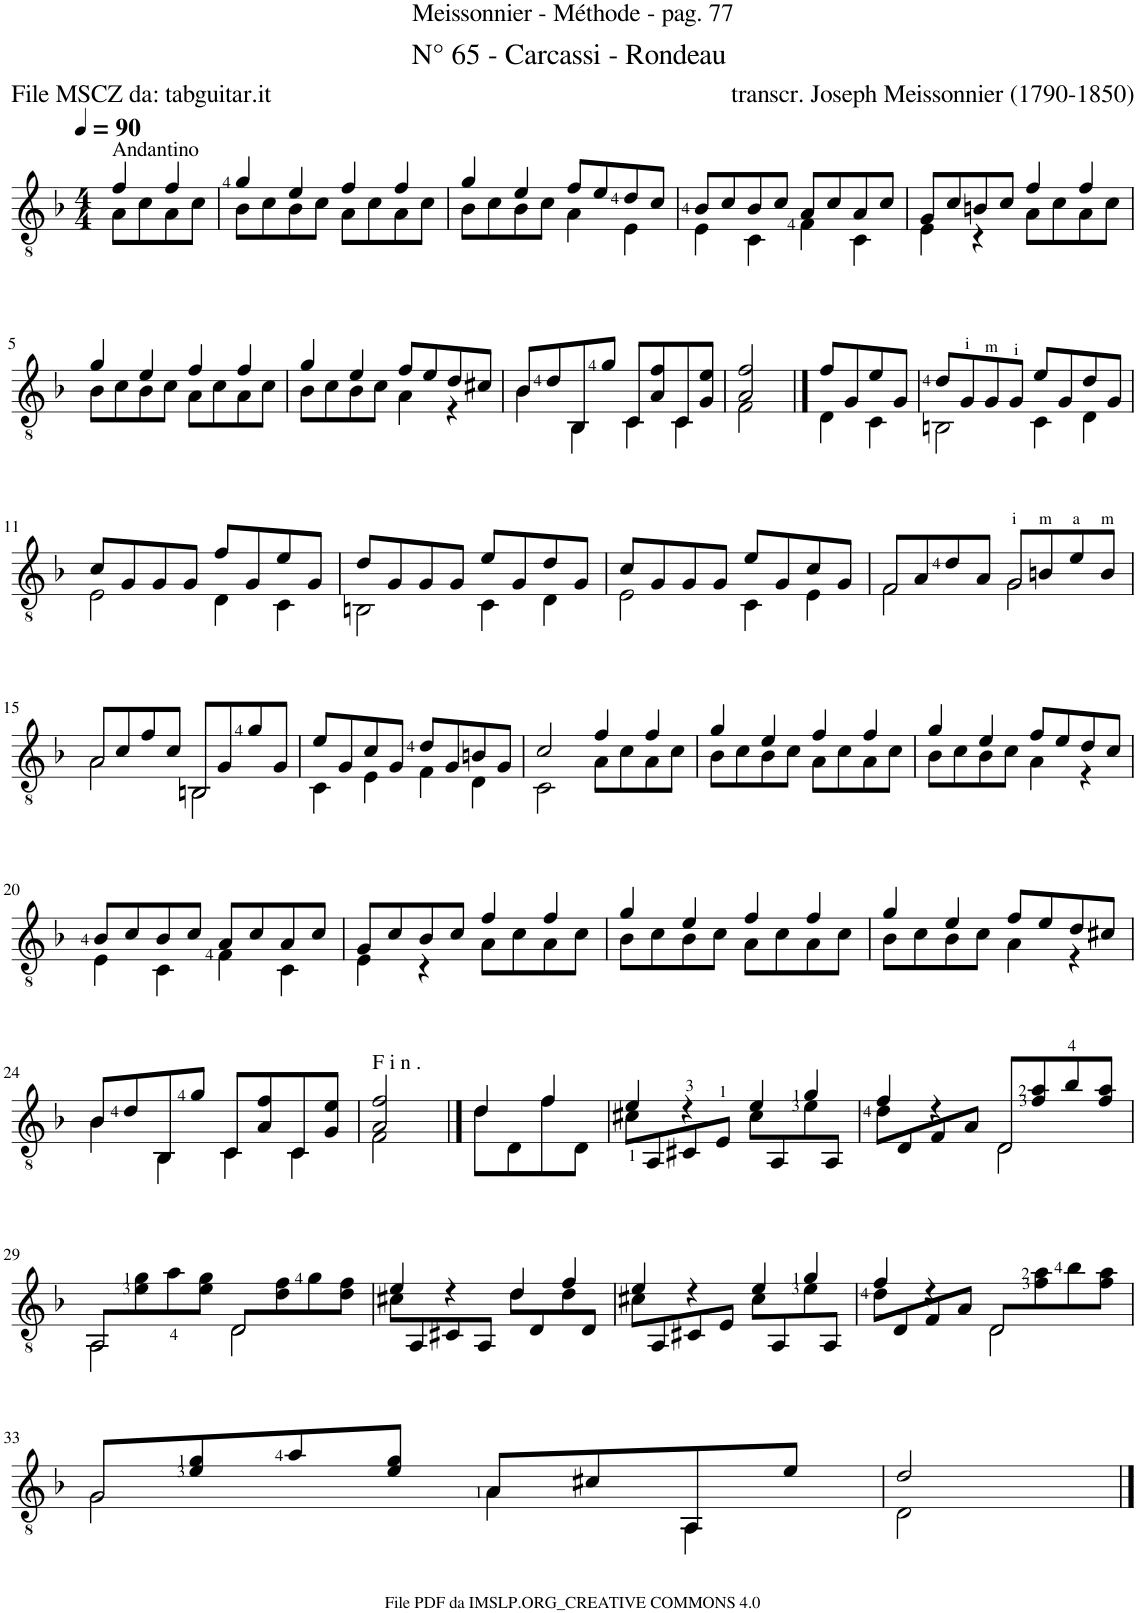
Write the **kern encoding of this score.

**kern
*part1
*staff1
*I"Guitar
*I'Guit.
*clefGv2
*k[b-]
*M4/4
*MM90
=
*^
!LO:TX:a:t=Andantino	!
4f/	8A\L
.	8c\
4f/	8A\
.	8c\J
=1	=1
4g/	8B-\L
.	8c\
4e/	8B-\
.	8c\J
4f/	8A\L
.	8c\
4f/	8A\
.	8c\J
=2	=2
4g/	8B-\L
.	8c\
4e/	8B-\
.	8c\J
8f/L	4A\
8e/	.
8d/	4E\
8c/J	.
=3	=3
8B-/L	4E\
8c/	.
8B-/	4C\
8c/J	.
8A/L	4F\
8c/	.
8A/	4C\
8c/J	.
=4	=4
8G/L	4E\
8c/	.
8Bn/	4r
8c/J	.
4f/	8A\L
.	8c\
4f/	8A\
.	8c\J
!!LO:LB:g=z	!!
=5	=5
4g/	8B-\L
.	8c\
4e/	8B-\
.	8c\J
4f/	8A\L
.	8c\
4f/	8A\
.	8c\J
=6	=6
4g/	8B-\L
.	8c\
4e/	8B-\
.	8c\J
8f/L	4A\
8e/	.
8d/	4r
8c#X/J	.
=7	=7
8B-/L	4B-\
8d/	.
8BB-/	4BB-\
8g/J	.
8C/L	4C\
8A/ 8f/	.
8C/	4C\
8G/ 8e/J	.
=8	=8
2A/ 2f/	2F\
==9	==9
8f/L	4D\
8G/	.
8e/	4C\
8G/J	.
=10	=10
8d/L	2BBn\
8G/	.
8G/	.
8G/J	.
8e/L	4C\
8G/	.
8d/	4D\
8G/J	.
!!LO:LB:g=z	!!
=11	=11
8c/L	2E\
8G/	.
8G/	.
8G/J	.
8f/L	4D\
8G/	.
8e/	4C\
8G/J	.
=12	=12
8d/L	2BBn\
8G/	.
8G/	.
8G/J	.
8e/L	4C\
8G/	.
8d/	4D\
8G/J	.
=13	=13
8c/L	2E\
8G/	.
8G/	.
8G/J	.
8e/L	4C\
8G/	.
8c/	4E\
8G/J	.
=14	=14
!LO:N:head=open	!
8F/L	2F\
8A/	.
8d/	.
8A/J	.
!LO:N:head=open	!
8G/L	2G\
8Bn/	.
8e/	.
8B/J	.
!!LO:LB:g=z	!!
=15	=15
!LO:N:head=open	!
8A/L	2A\
8c/	.
8f/	.
8c/J	.
!LO:N:head=open	!
8BBn/L	2BB\
8G/	.
8g/	.
8G/J	.
=16	=16
8e/L	4C\
8G/	.
8c/	4E\
8G/J	.
8d/L	4F\
8G/	.
8Bn/	4D\
8G/J	.
=17	=17
2c/	2C\
4f/	8A\L
.	8c\
4f/	8A\
.	8c\J
=18	=18
4g/	8B-\L
.	8c\
4e/	8B-\
.	8c\J
4f/	8A\L
.	8c\
4f/	8A\
.	8c\J
=19	=19
4g/	8B-\L
.	8c\
4e/	8B-\
.	8c\J
8f/L	4A\
8e/	.
8d/	4r
8c/J	.
!!LO:LB:g=z	!!
=20	=20
8B-/L	4E\
8c/	.
8B-/	4C\
8c/J	.
8A/L	4F\
8c/	.
8A/	4C\
8c/J	.
=21	=21
8G/L	4E\
8c/	.
8B-/	4r
8c/J	.
4f/	8A\L
.	8c\
4f/	8A\
.	8c\J
=22	=22
4g/	8B-\L
.	8c\
4e/	8B-\
.	8c\J
4f/	8A\L
.	8c\
4f/	8A\
.	8c\J
=23	=23
4g/	8B-\L
.	8c\
4e/	8B-\
.	8c\J
8f/L	4A\
8e/	.
8d/	4r
8c#X/J	.
!!LO:LB:g=z	!!
=24	=24
8B-/L	4B-\
8d/	.
8BB-/	4BB-\
8g/J	.
8C/L	4C\
8A/ 8f/	.
8C/	4C\
8G/ 8e/J	.
=25	=25
!LO:TX:a:t=F i n .	!
2A/ 2f/	2F\
==26	==26
4d/	8d\L
.	8D\
4f/	8f\
.	8D\J
=27	=27
4e/	8c#X\L
.	8AA/
4r	8C#X/
.	8E/J
4e/	8c#\L
.	8AA/
4g/	8e\
.	8AA/J
=28	=28
4f/	8d\L
.	8D/
4r	8F/
.	8A/J
!LO:N:head=open	!
8D/L	2D\
8f/ 8a/	.
8b-/	.
8f/ 8a/J	.
!!LO:LB:g=z	!!
=29	=29
!LO:N:head=open	!
8AA/L	2AA\
8e\ 8g\	.
8a\	.
8e\ 8g\J	.
!LO:N:head=open	!
8D/L	2D\
8d\ 8f\	.
8g\	.
8d\ 8f\J	.
=30	=30
4e/	8c#X\L
.	8AA/
4r	8C#X/
.	8AA/J
4d/	8d\L
.	8D/
4f/	8d\
.	8D/J
=31	=31
4e/	8c#X\L
.	8AA/
4r	8C#X/
.	8E/J
4e/	8c#\L
.	8AA/
4g/	8e\
.	8AA/J
=32	=32
4f/	8d\L
.	8D/
4r	8F/
.	8A/J
!LO:N:head=open	!
8D/L	2D\
8f\ 8a\	.
8b-\	.
8f\ 8a\J	.
!!LO:LB:g=z	!!
=33	=33
!LO:N:head=open	!
8G/L	2G\
8e/ 8g/	.
8a/	.
8e/ 8g/J	.
8A/L	4A\
8c#X/	.
8AA/	4AA\
8e/J	.
=34	=34
2d/	2D\
*v	*v
==
*-
